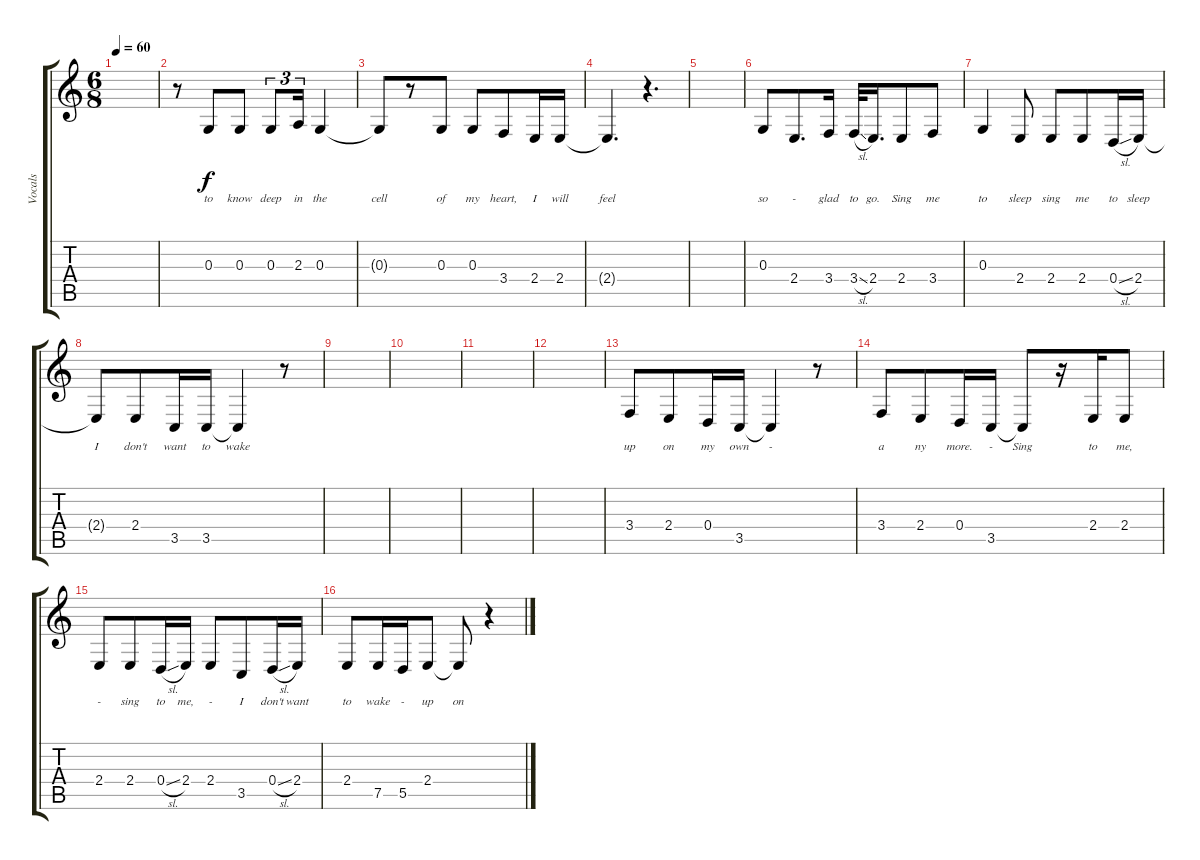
\track ("Vocals" "Vocals") {instrument flute}
\staff {score tabs}
\tuning (E4 B3 G3 D3 A2 E2) {hide}
\ts (6 8)
\tempo 60
\clef g2
\ks c
|
r.8 0.3.8{lyrics (0 "to") lyrics (1 "") lyrics (2 "") lyrics (3 "") lyrics (4 "")} 0.3.8{lyrics (0 "know") lyrics (1 "") lyrics (2 "") lyrics (3 "") lyrics (4 "")} 0.3.8{tu (3 2) lyrics (0 "deep") lyrics (1 "") lyrics (2 "") lyrics (3 "") lyrics (4 "")} 2.3.16{tu (3 2) lyrics (0 "in") lyrics (1 "") lyrics (2 "") lyrics (3 "") lyrics (4 "")} 0.3.4{lyrics (0 "the") lyrics (1 "") lyrics (2 "") lyrics (3 "") lyrics (4 "")} |
0.3{t}.8{lyrics (0 "cell") lyrics (1 "") lyrics (2 "") lyrics (3 "") lyrics (4 "")} r.8 0.3.8{lyrics (0 "of") lyrics (1 "") lyrics (2 "") lyrics (3 "") lyrics (4 "")} 0.3.8{lyrics (0 "my") lyrics (1 "") lyrics (2 "") lyrics (3 "") lyrics (4 "")} 3.4.8{lyrics (0 "heart,") lyrics (1 "") lyrics (2 "") lyrics (3 "") lyrics (4 "")} 2.4.16{lyrics (0 "I") lyrics (1 "") lyrics (2 "") lyrics (3 "") lyrics (4 "")} 2.4.16{lyrics (0 "will") lyrics (1 "") lyrics (2 "") lyrics (3 "") lyrics (4 "")} |
2.4{t}.4{d lyrics (0 "feel") lyrics (1 "") lyrics (2 "") lyrics (3 "") lyrics (4 "")} r.4{d} |
|
0.3.8{lyrics (0 "so") lyrics (1 "") lyrics (2 "") lyrics (3 "") lyrics (4 "")} 2.4.8{d lyrics (0 "-") lyrics (1 "") lyrics (2 "") lyrics (3 "") lyrics (4 "")} 3.4.16{lyrics (0 "glad") lyrics (1 "") lyrics (2 "") lyrics (3 "") lyrics (4 "")} 3.4{sl}.32{lyrics (0 "to") lyrics (1 "") lyrics (2 "") lyrics (3 "") lyrics (4 "")} 2.4.16{d lyrics (0 "go.") lyrics (1 "") lyrics (2 "") lyrics (3 "") lyrics (4 "")} 2.4.8{lyrics (0 "Sing") lyrics (1 "") lyrics (2 "") lyrics (3 "") lyrics (4 "")} 3.4.8{lyrics (0 "me") lyrics (1 "") lyrics (2 "") lyrics (3 "") lyrics (4 "")} |
0.3.4{lyrics (0 "to") lyrics (1 "") lyrics (2 "") lyrics (3 "") lyrics (4 "")} 2.4.8{lyrics (0 "sleep") lyrics (1 "") lyrics (2 "") lyrics (3 "") lyrics (4 "")} 2.4.8{lyrics (0 "sing") lyrics (1 "") lyrics (2 "") lyrics (3 "") lyrics (4 "")} 2.4.8{lyrics (0 "me") lyrics (1 "") lyrics (2 "") lyrics (3 "") lyrics (4 "")} 0.4{sl}.16{lyrics (0 "to") lyrics (1 "") lyrics (2 "") lyrics (3 "") lyrics (4 "")} 2.4.16{lyrics (0 "sleep") lyrics (1 "") lyrics (2 "") lyrics (3 "") lyrics (4 "")} |
2.4{t}.8{lyrics (0 "I") lyrics (1 "") lyrics (2 "") lyrics (3 "") lyrics (4 "")} 2.4.8{lyrics (0 "don't") lyrics (1 "") lyrics (2 "") lyrics (3 "") lyrics (4 "")} 3.5.16{lyrics (0 "want") lyrics (1 "") lyrics (2 "") lyrics (3 "") lyrics (4 "")} 3.5.16{lyrics (0 "to") lyrics (1 "") lyrics (2 "") lyrics (3 "") lyrics (4 "")} 3.5{t}.4{lyrics (0 "wake") lyrics (1 "") lyrics (2 "") lyrics (3 "") lyrics (4 "")} r.8 |
|
|
|
|
3.4.8{lyrics (0 "up") lyrics (1 "") lyrics (2 "") lyrics (3 "") lyrics (4 "")} 2.4.8{lyrics (0 "on") lyrics (1 "") lyrics (2 "") lyrics (3 "") lyrics (4 "")} 0.4.16{lyrics (0 "my") lyrics (1 "") lyrics (2 "") lyrics (3 "") lyrics (4 "")} 3.5.16{lyrics (0 "own") lyrics (1 "") lyrics (2 "") lyrics (3 "") lyrics (4 "")} 3.5{t}.4{lyrics (0 "-") lyrics (1 "") lyrics (2 "") lyrics (3 "") lyrics (4 "")} r.8 |
3.4.8{lyrics (0 "a") lyrics (1 "") lyrics (2 "") lyrics (3 "") lyrics (4 "")} 2.4.8{lyrics (0 "ny") lyrics (1 "") lyrics (2 "") lyrics (3 "") lyrics (4 "")} 0.4.16{lyrics (0 "more.") lyrics (1 "") lyrics (2 "") lyrics (3 "") lyrics (4 "")} 3.5.16{lyrics (0 "-") lyrics (1 "") lyrics (2 "") lyrics (3 "") lyrics (4 "")} 3.5{t}.8{lyrics (0 "Sing") lyrics (1 "") lyrics (2 "") lyrics (3 "") lyrics (4 "")} r.16 2.4.16{lyrics (0 "to") lyrics (1 "") lyrics (2 "") lyrics (3 "") lyrics (4 "")} 2.4.8{lyrics (0 "me,") lyrics (1 "") lyrics (2 "") lyrics (3 "") lyrics (4 "")} |
2.4.8{lyrics (0 "-") lyrics (1 "") lyrics (2 "") lyrics (3 "") lyrics (4 "")} 2.4.8{lyrics (0 "sing") lyrics (1 "") lyrics (2 "") lyrics (3 "") lyrics (4 "")} 0.4{sl}.16{lyrics (0 "to") lyrics (1 "") lyrics (2 "") lyrics (3 "") lyrics (4 "")} 2.4.16{lyrics (0 "me,") lyrics (1 "") lyrics (2 "") lyrics (3 "") lyrics (4 "")} 2.4.8{lyrics (0 "-") lyrics (1 "") lyrics (2 "") lyrics (3 "") lyrics (4 "")} 3.5.8{lyrics (0 "I") lyrics (1 "") lyrics (2 "") lyrics (3 "") lyrics (4 "")} 0.4{sl}.16{lyrics (0 "don't") lyrics (1 "") lyrics (2 "") lyrics (3 "") lyrics (4 "")} 2.4.16{lyrics (0 "want") lyrics (1 "") lyrics (2 "") lyrics (3 "") lyrics (4 "")} |
2.4.8{lyrics (0 "to") lyrics (1 "") lyrics (2 "") lyrics (3 "") lyrics (4 "")} 7.5.16{lyrics (0 "wake") lyrics (1 "") lyrics (2 "") lyrics (3 "") lyrics (4 "")} 5.5.16{lyrics (0 "-") lyrics (1 "") lyrics (2 "") lyrics (3 "") lyrics (4 "")} 2.4.8{lyrics (0 "up") lyrics (1 "") lyrics (2 "") lyrics (3 "") lyrics (4 "")} 2.4{t}.8{lyrics (0 "on") lyrics (1 "") lyrics (2 "") lyrics (3 "") lyrics (4 "")} r.4
